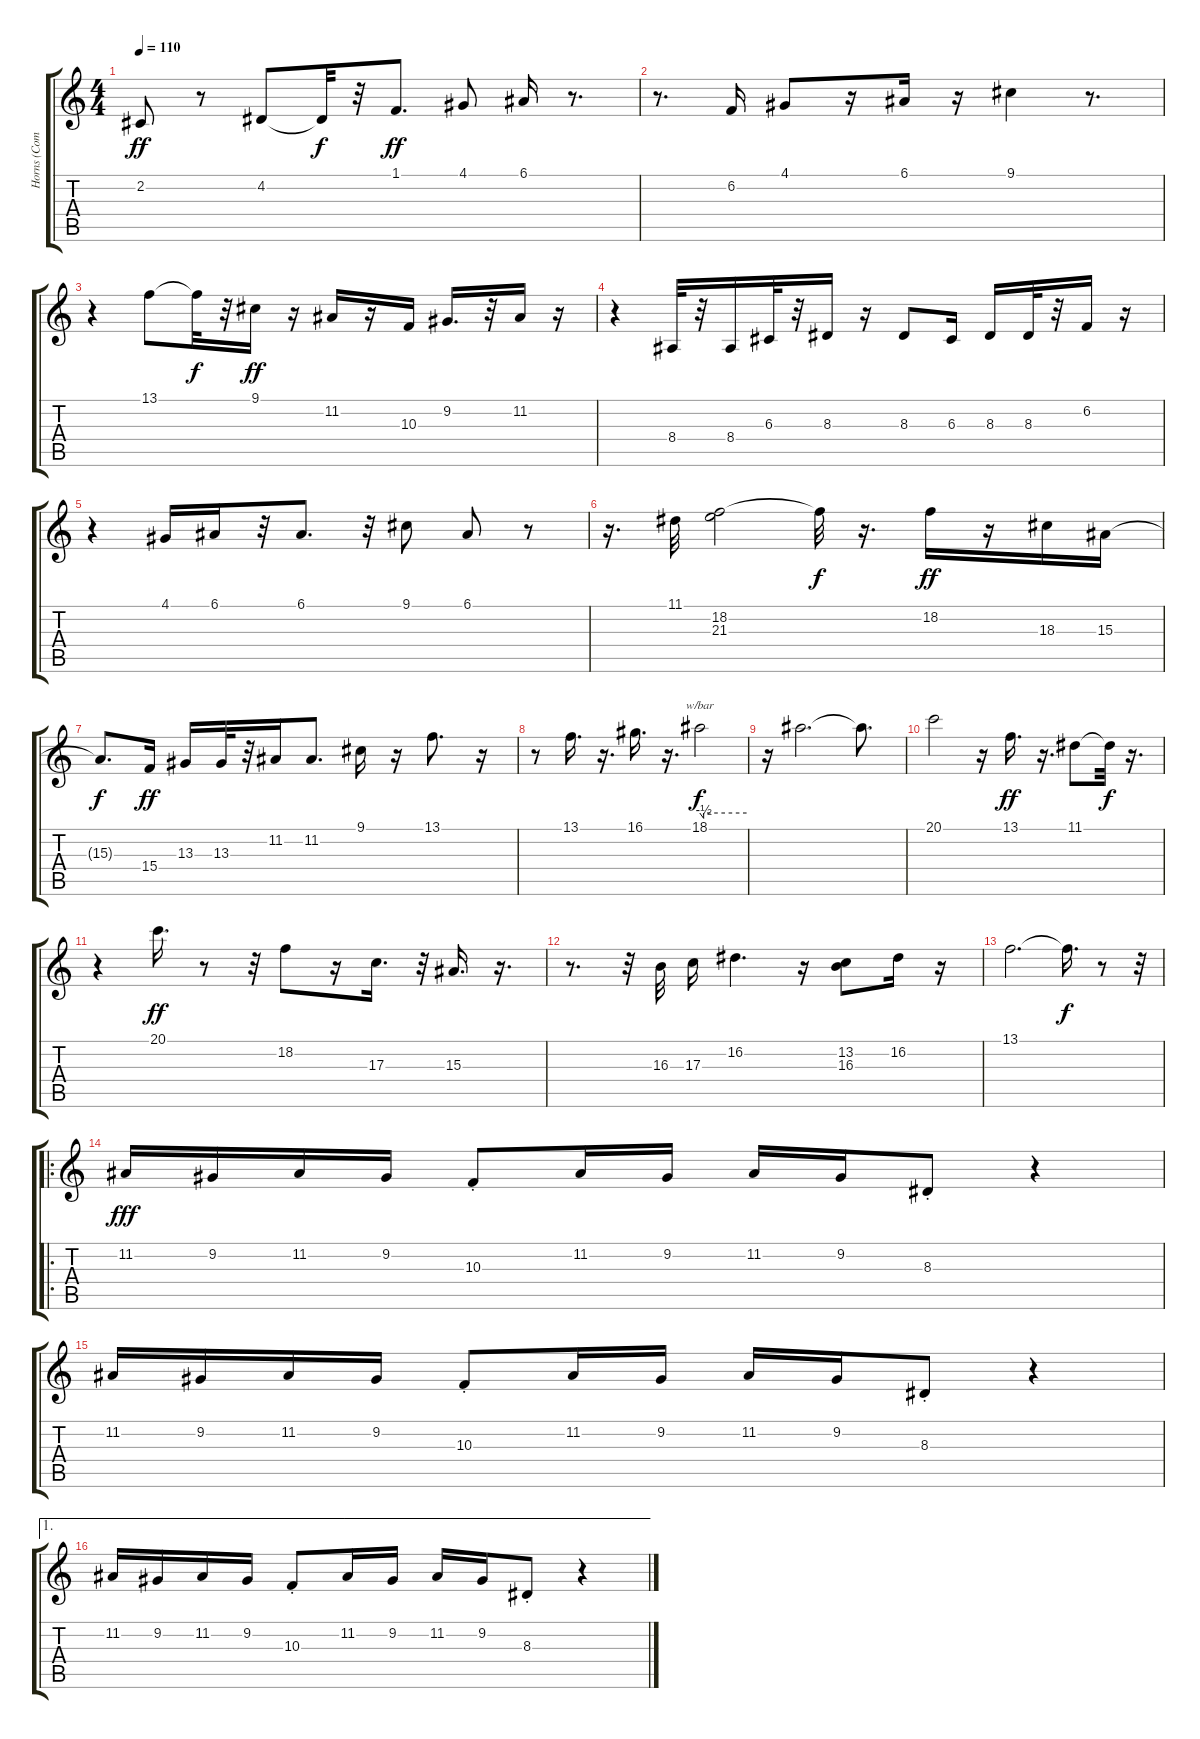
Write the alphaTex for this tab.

\track ("Horns (Combined)" "Horns (Com") {instrument altosax}
\staff {score tabs}
\tuning (E4 B3 G3 D3 A2 E2) {hide}
\ts (4 4)
\tempo 110
\clef g2
\ks c
2.2.8{dy ff} r.8 4.2.8 4.2{t}.32{dy f} r.32 1.1.8{d dy ff} 4.1.8 6.1.16 r.8{d} |
r.8{d} 6.2.16 4.1.8 r.16 6.1.16 r.16 9.1.4 r.8{d} |
r.4 13.1.8 13.1{t}.32{dy f} r.32 9.1.16{dy ff} r.16 11.2.16 r.16 10.3.16 9.2.16{d} r.32 11.2.16 r.16 |
r.4 8.4.32 r.32 8.4.16 6.3.32 r.32 8.3.16 r.16 8.3.8 6.3.16 8.3.16 8.3.32 r.32 6.2.16 r.16 |
r.4 4.1.16 6.1.16 r.32 6.1.8{d} r.32 9.1.8 6.1.8 r.8 |
r.16{d} 11.1.32 (18.2 21.3).2 18.2{t}.32{dy f} r.16{d} 18.2.16{dy ff} r.16 18.3.16 15.3.16 |
15.3{t}.8{d dy f} 15.4.16{dy ff} 13.3.16 13.3.32 r.32 11.2.16 11.2.8{d} 9.1.16 r.16 13.1.8{d} r.16 |
r.8 13.1.16{d} r.16{d} 16.1.16{d} r.16{d} 18.1.2{tbe (custom default 0 0 5 -2 5 0 60 0) dy f} |
r.16 18.1{t}.2{d} 18.1{t}.8{d} |
20.1.2 r.16 13.1.16{d dy ff} r.16{d} 11.1.8 11.1{t}.32{dy f} r.16{d} |
r.4 20.1.16{d dy ff} r.8 r.32 18.2.8 r.16 17.3.16{d} r.32 15.3.16{d} r.16{d} |
r.8{d} r.32 16.3.32 17.3.16 16.2.4{d} r.16 (13.2 16.3).8 16.2.16 r.16 |
13.1.2{d} 13.1{t}.16{d dy f} r.8 r.32 |
\ro
11.2.16{dy fff} 9.2.16 11.2.16 9.2.16 10.3{st}.8 11.2.16 9.2.16 11.2.16 9.2.16 8.3{st}.8 r.4 |
11.2.16 9.2.16 11.2.16 9.2.16 10.3{st}.8 11.2.16 9.2.16 11.2.16 9.2.16 8.3{st}.8 r.4 |
\ae 1
11.2.16 9.2.16 11.2.16 9.2.16 10.3{st}.8 11.2.16 9.2.16 11.2.16 9.2.16 8.3{st}.8 r.4
